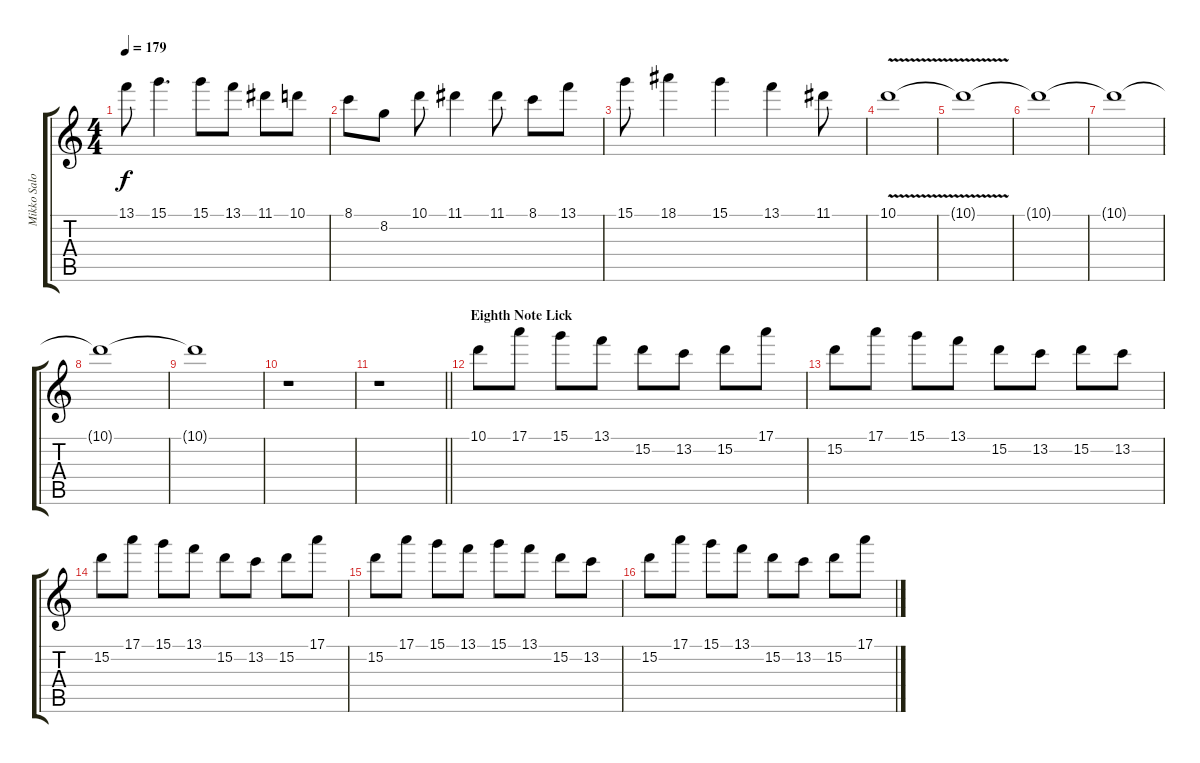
\track ("Mikko Salovaara (Lead Guitar + Solos)" "Mikko Salo") {instrument distortionguitar}
\staff {score tabs}
\tuning (E4 B3 G3 D3 A2 D2) {hide}
\ts (4 4)
\tempo 179
\clef g2
\ks c
13.1.8{dy f} 15.1.4{d} 15.1.8 13.1.8 11.1.8 10.1.8 |
8.1.8 8.2.8 10.1.8 11.1.4 11.1.8 8.1.8 13.1.8 |
15.1.8 18.1.4 15.1.4 13.1.4 11.1.8 |
10.1{v}.1 |
10.1{t}.1 |
10.1{t}.1 |
10.1{t}.1 |
10.1{t}.1 |
10.1{t}.1 |
r.1 |
\barLineRight lightlight
r.1 |
\section ("" "Eighth Note Lick")
10.1.8 17.1.8 15.1.8 13.1.8 15.2.8 13.2.8 15.2.8 17.1.8 |
15.2.8 17.1.8 15.1.8 13.1.8 15.2.8 13.2.8 15.2.8 13.2.8 |
15.2.8 17.1.8 15.1.8 13.1.8 15.2.8 13.2.8 15.2.8 17.1.8 |
15.2.8 17.1.8 15.1.8 13.1.8 15.1.8 13.1.8 15.2.8 13.2.8 |
15.2.8 17.1.8 15.1.8 13.1.8 15.2.8 13.2.8 15.2.8 17.1.8
